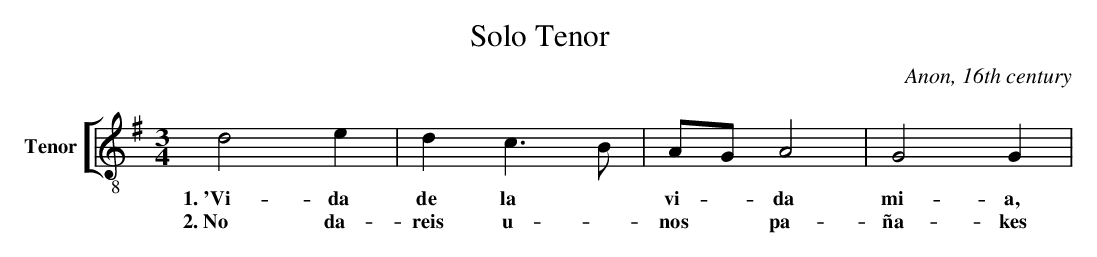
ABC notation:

X:1
T:Solo Tenor
C:Anon, 16th century
M:3/4
L:1/8
K:G
V: 3 clef=treble-8 name="Tenor" sname="T."
%%staves [ 3 ]
[M:3/4] d4 e2| d2c2 > B2|AGA4| G4 G2|
w: 1.~'Vi-da | de la * | vi - da | mi-a,
w: 2.~No da-| reis u - | nos * pa-|\~na-kes
